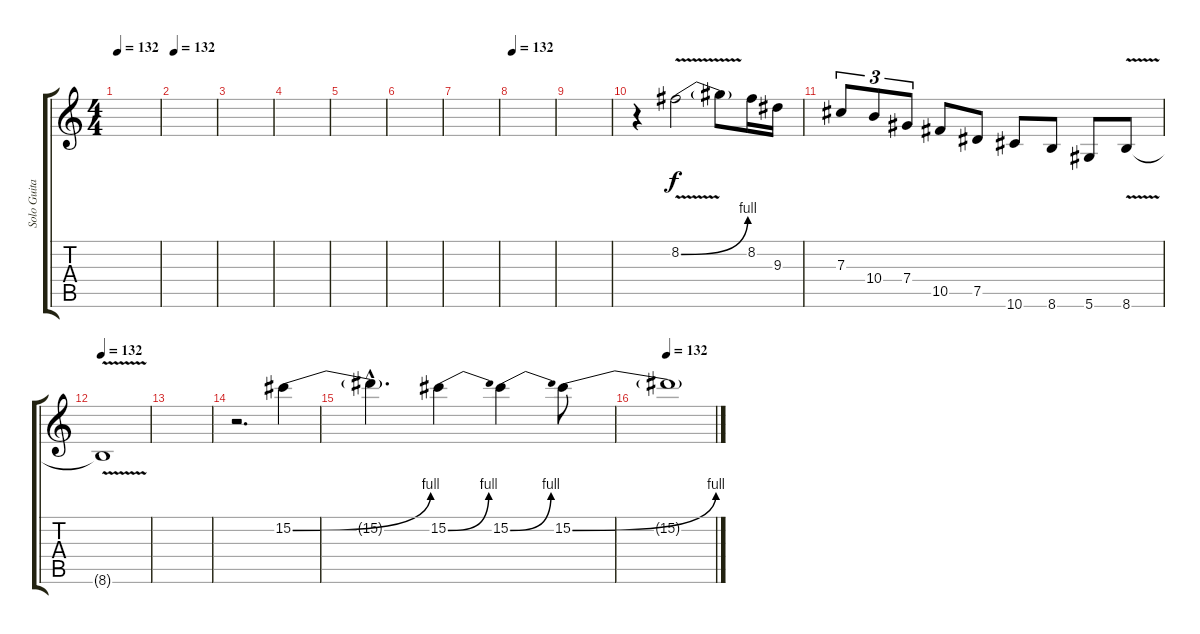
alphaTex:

\track ("Solo Guitar" "Solo Guita") {instrument distortionguitar}
\staff {score tabs}
\tuning (Eb4 Bb3 Gb3 Db3 Ab2 Eb2) {hide}
\ts (4 4)
\tempo 132
\clef g2
\ks c
|
\tempo 132
|
|
|
|
|
|
\tempo 132
|
|
r.4 8.2{be (bend 0 0 60 4) v}.2{dy f} 8.2{t}.8 8.2.16 9.3.16 |
7.3.8{tu (3 2)} 10.4.8{tu (3 2)} 7.4.8{tu (3 2)} 10.5.8 7.5.8 10.6.8 8.6.8 5.6.8 8.6{v}.8 |
\tempo 132
8.6{t}.1 |
|
r.2{d} 15.2{be (bend 0 0 60 4)}.4 |
15.2{hac t}.4{d} 15.2{be (bend 0 0 60 4)}.4 15.2{be (bend 0 0 60 4)}.4 15.2{be (bend 0 0 60 4)}.8 |
\tempo 132
15.2{t}.1
